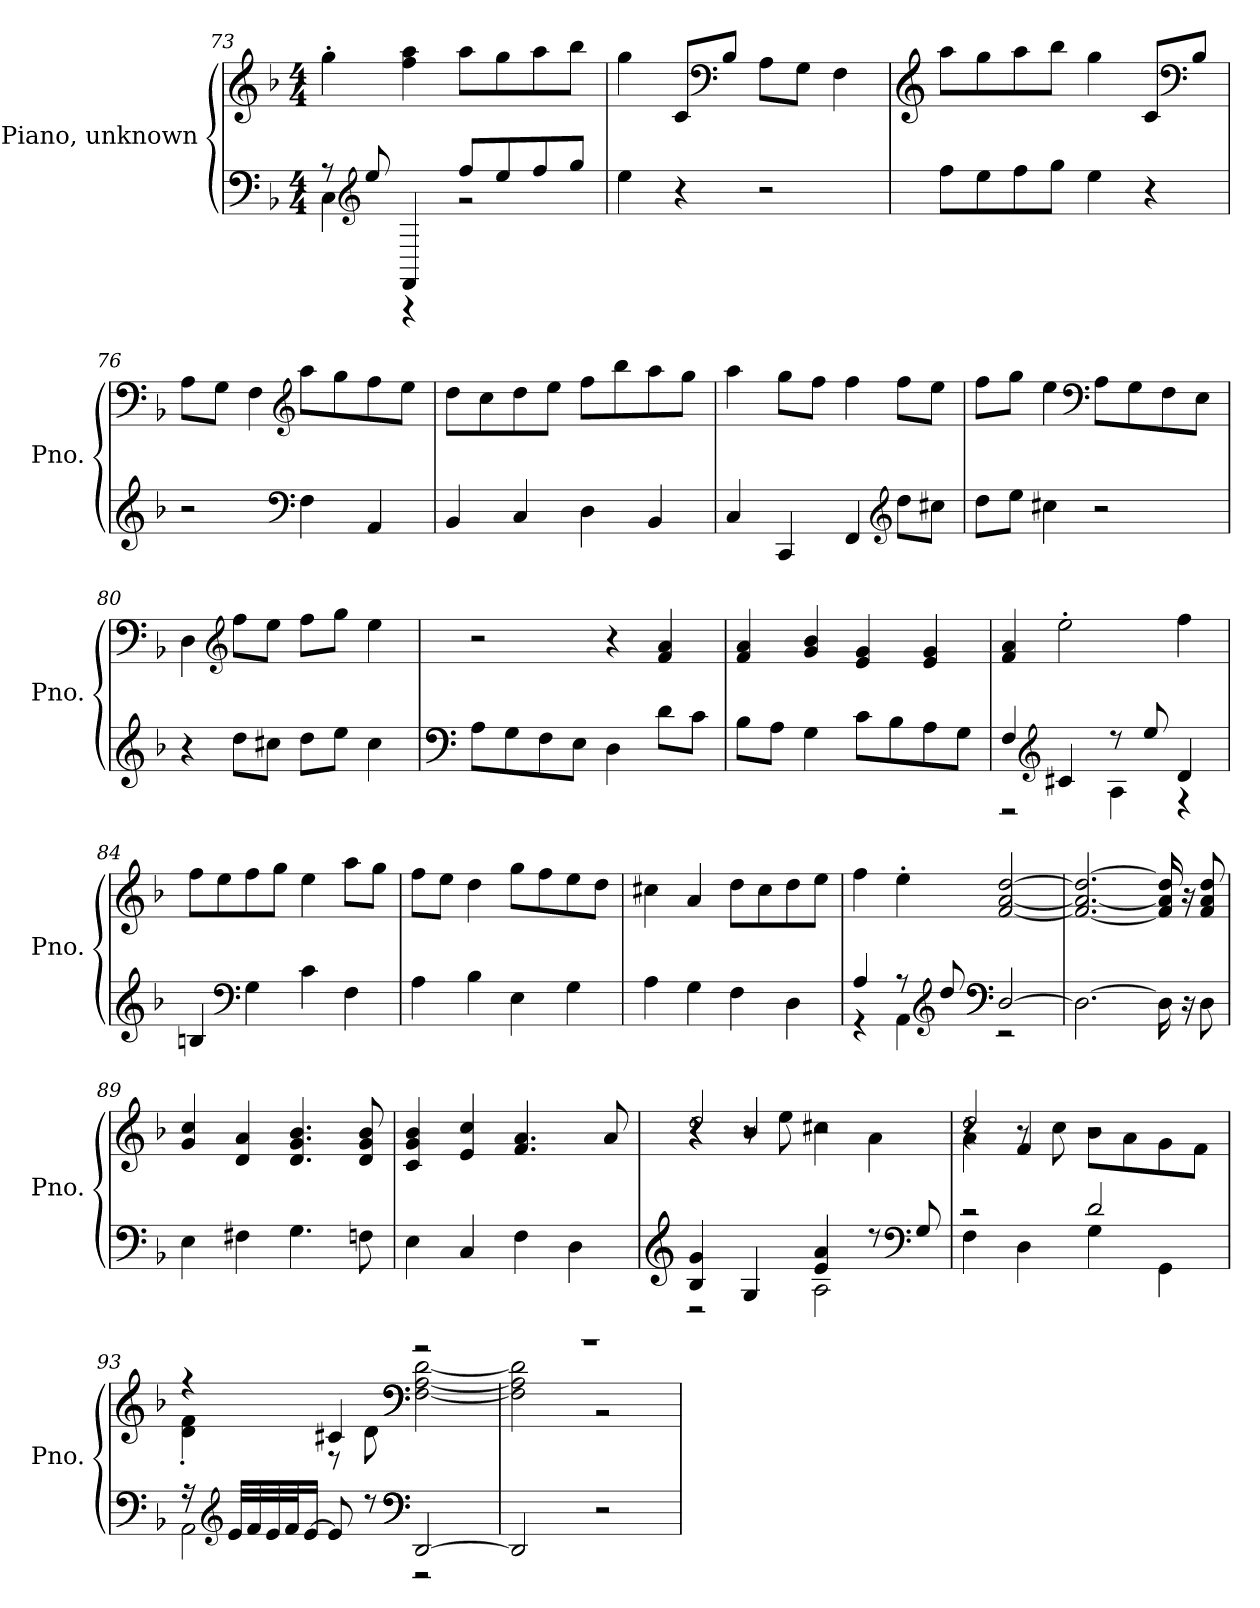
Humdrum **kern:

**kern	**kern
*part1	*part1
*staff2	*staff1
*I"Piano, unknown	*
*I'Pno.	*
*clefF4	*clefG2
*k[b-]	*k[b-]
*M4/4	*M4/4
=73	=73
*^	*
8r	4C\	4gg'\
*clefG2	*	*
8ee/	.	.
4FF/	4r	4ff\ 4aa\
8ff/L	2r	8aa\L
8ee/	.	8gg\
8ff/	.	8aa\
8gg/J	.	8bb-\J
*v	*v	*
=74	=74
4ee\	4gg\
4r	8c/L
*	*clefF4
.	8B-/J
2r	8A\L
.	8G\J
.	4F\
=75	=75
*	*clefG2
8ff\L	8aa\L
8ee\	8gg\
8ff\	8aa\
8gg\J	8bb-\J
4ee\	4gg\
4r	8c/L
*	*clefF4
.	8B-/J
!!LO:LB:g=z
=76	=76
2r	8A\L
.	8G\J
.	4F\
*clefF4	*clefG2
4F\	8aa\L
.	8gg\
4AA/	8ff\
.	8ee\J
=77	=77
4BB-/	8dd\L
.	8cc\
4C/	8dd\
.	8ee\J
4D\	8ff\L
.	8bb-\
4BB-/	8aa\
.	8gg\J
=78	=78
4C/	4aa\
4CC/	8gg\L
.	8ff\J
4FF/	4ff\
*clefG2	*
8dd\L	8ff\L
8cc#X\J	8ee\J
=79	=79
8dd\L	8ff\L
8ee\J	8gg\J
4cc#X\	4ee\
*	*clefF4
2r	8A\L
.	8G\
.	8F\
.	8E\J
!!LO:PB:g=z
=80	=80
4r	4D\
*	*clefG2
8dd\L	8ff\L
8cc#X\J	8ee\J
8dd\L	8ff\L
8ee\J	8gg\J
4cc#\	4ee\
=81	=81
*clefF4	*
8A\L	2r
8G\	.
8F\	.
8E\J	.
4D\	4r
8d\L	4f/ 4a/
8c\J	.
=82	=82
8B-\L	4f/ 4a/
8A\J	.
4G\	4g/ 4b-/
8c\L	4e/ 4g/
8B-\	.
8A\	4e/ 4g/
8G\J	.
=83	=83
*^	*
4F/	2r	4f/ 4a/
*clefG2	*	*
4c#X/	.	2ee'\
8r	4A\	.
8ee/	.	.
4d/	4r	4ff\
*v	*v	*
=84	=84
4Bn/	8ff\L
.	8ee\
*clefF4	*
4G\	8ff\
.	8gg\J
4c\	4ee\
4F\	8aa\L
.	8gg\J
!!LO:LB:g=z
=85	=85
4A\	8ff\L
.	8ee\J
4B-\	4dd\
4E\	8gg\L
.	8ff\
4G\	8ee\
.	8dd\J
=86	=86
4A\	4cc#X\
4G\	4a/
4F\	8dd\L
.	8cc#\
4D\	8dd\
.	8ee\J
=87	=87
*^	*
4A/	4r	4ff\
8r	4AA\	4ee'\
*clefG2	*	*
8dd/	.	.
*clefF4	*	*
[2D/	2r	[2f/ [2a/ [2dd/
*v	*v	*
=88	=88
2.D\_	2.f/_ 2.a/_ 2.dd/_
16D\]	16f/] 16a/] 16dd/]
16r	16r
8D\	8f/ 8a/ 8dd/
=89	=89
4E\	4g/ 4cc/
4F#X\	4d/ 4a/
4.G\	4.d/ 4.g/ 4.b-/
8Fn\	8d/ 8g/ 8b-/
=90	=90
4E\	4c/ 4g/ 4b-/
4C/	4e/ 4cc/
4F\	4.f/ 4.a/
4D\	.
.	8a/
!!LO:LB:g=z
=91	=91
*clefG2	*
*^	*^
*	*	*	*^
4B-/ 4g/	2r	2dd/	4r	4r
4G/	.	.	8r	4b-/
.	.	.	8ee\	.
4e/ 4a/	2A\	2r	4cc#X\	2r
8r	.	.	4a\	.
*clefF4	*	*	*	*
8G/	.	.	.	.
=92	=92	=92	=92	=92
2r	4F\	2dd/	4a\	4r
.	4D\	.	8r	4f/
.	.	.	8cc\	.
2d/	4G\	2r	8b-\L	2r
.	.	.	8a\	.
.	4GG\	.	8g\	.
.	.	.	8f\J	.
*	*	*	*v	*v
=93	=93	=93	=93
16r	2AA\	4r	4d\' 4f\'
*clefG2	*	*	*
32e/LLL	.	.	.
32f/	.	.	.
32e/	.	.	.
32f/J	.	.	.
[16e/JJ	.	.	.
8e/]	.	4c#X/	8r
8r	.	.	8d\
*clefF4	*	*clefF4	*
[2DD/	2r	2r	[2F\ [2A\ [2d\
*v	*v	*	*
=94	=94	=94
2DD/]	1r	2F\] 2A\] 2d\]
2r	.	2r
*	*v	*v
=	=
*-	*-
